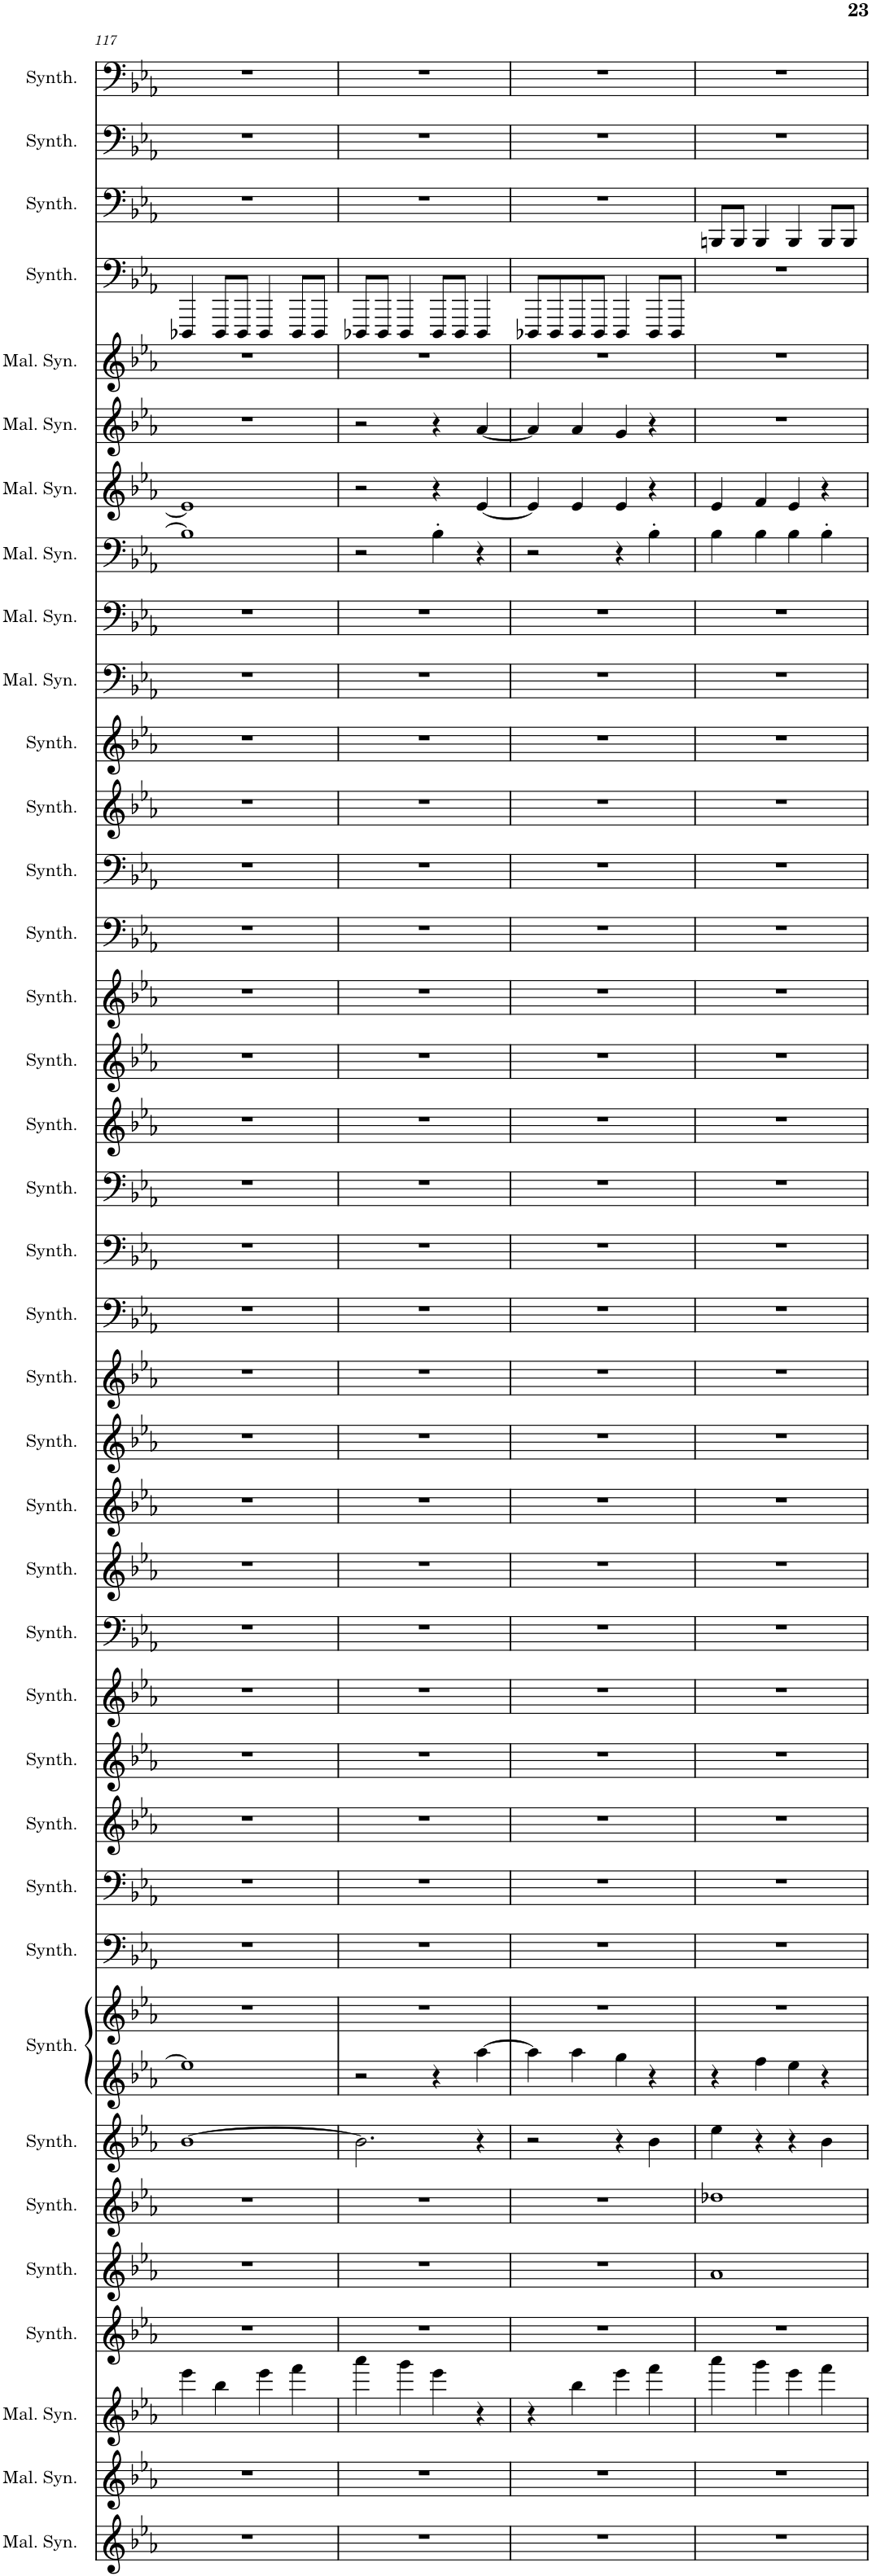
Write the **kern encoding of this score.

**kern	**kern	**kern	**kern	**kern	**kern	**kern	**kern	**kern	**kern	**kern	**kern	**kern	**kern	**kern	**kern	**kern	**kern	**kern	**kern	**kern	**kern	**kern	**kern	**kern	**kern	**kern	**kern	**kern	**kern	**kern	**kern	**kern	**kern	**kern	**kern	**kern	**kern	**kern
*part38	*part37	*part36	*part35	*part34	*part33	*part32	*part31	*part31	*part30	*part29	*part28	*part27	*part26	*part25	*part24	*part23	*part22	*part21	*part20	*part19	*part18	*part17	*part16	*part15	*part14	*part13	*part12	*part11	*part10	*part9	*part8	*part7	*part6	*part5	*part4	*part3	*part2	*part1
*staff39	*staff38	*staff37	*staff36	*staff35	*staff34	*staff33	*staff32	*staff31	*staff30	*staff29	*staff28	*staff27	*staff26	*staff25	*staff24	*staff23	*staff22	*staff21	*staff20	*staff19	*staff18	*staff17	*staff16	*staff15	*staff14	*staff13	*staff12	*staff11	*staff10	*staff9	*staff8	*staff7	*staff6	*staff5	*staff4	*staff3	*staff2	*staff1
*I"Mallet Synthesizer	*I"Mallet Synthesizer	*I"Mallet Synthesizer, Synth	*I"Saw Synthesizer	*I"Saw Synthesizer	*I"Saw Synthesizer	*I"Saw Synthesizer	*I"Saw Synthesizer, Piano	*	*I"Saw Synthesizer	*I"Saw Synthesizer	*I"Saw Synthesizer	*I"Saw Synthesizer	*I"Saw Synthesizer, Harmony 2	*I"Saw Synthesizer	*I"Saw Synthesizer	*I"Saw Synthesizer	*I"Saw Synthesizer	*I"Saw Synthesizer, Harmony 1	*I"String Synthesizer	*I"String Synthesizer	*I"String Synthesizer	*I"String Synthesizer	*I"String Synthesizer	*I"String Synthesizer, Clean GTR	*I"String Synthesizer	*I"String Synthesizer	*I"String Synthesizer	*I"String Synthesizer, Choir	*I"Mallet Synthesizer	*I"Mallet Synthesizer	*I"Mallet Synthesizer	*I"Mallet Synthesizer	*I"Mallet Synthesizer	*I"Mallet Synthesizer, Center Lead 1	*I"Bass Synthesizer	*I"Bass Synthesizer	*I"Bass Synthesizer	*I"Bass Synthesizer, Bass GTR
*I'Mal. Syn.	*I'Mal. Syn.	*I'Mal. Syn.	*I'Synth.	*I'Synth.	*I'Synth.	*I'Synth.	*I'Synth.	*	*I'Synth.	*I'Synth.	*I'Synth.	*I'Synth.	*I'Synth.	*I'Synth.	*I'Synth.	*I'Synth.	*I'Synth.	*I'Synth.	*I'Synth.	*I'Synth.	*I'Synth.	*I'Synth.	*I'Synth.	*I'Synth.	*I'Synth.	*I'Synth.	*I'Synth.	*I'Synth.	*I'Mal. Syn.	*I'Mal. Syn.	*I'Mal. Syn.	*I'Mal. Syn.	*I'Mal. Syn.	*I'Mal. Syn.	*I'Synth.	*I'Synth.	*I'Synth.	*I'Synth.
!!LO:PB:g=z
*clefG2	*clefG2	*clefG2	*clefG2	*clefG2	*clefG2	*clefG2	*clefG2	*clefG2	*clefF4	*clefF4	*clefG2	*clefG2	*clefG2	*clefF4	*clefG2	*clefG2	*clefG2	*clefG2	*clefF4	*clefF4	*clefF4	*clefG2	*clefG2	*clefG2	*clefF4	*clefF4	*clefG2	*clefG2	*clefF4	*clefF4	*clefF4	*clefG2	*clefG2	*clefG2	*clefF4	*clefF4	*clefF4	*clefF4
*k[b-e-a-]	*k[b-e-a-]	*k[b-e-a-]	*k[b-e-a-]	*k[b-e-a-]	*k[b-e-a-]	*k[b-e-a-]	*k[b-e-a-]	*k[b-e-a-]	*k[b-e-a-]	*k[b-e-a-]	*k[b-e-a-]	*k[b-e-a-]	*k[b-e-a-]	*k[b-e-a-]	*k[b-e-a-]	*k[b-e-a-]	*k[b-e-a-]	*k[b-e-a-]	*k[b-e-a-]	*k[b-e-a-]	*k[b-e-a-]	*k[b-e-a-]	*k[b-e-a-]	*k[b-e-a-]	*k[b-e-a-]	*k[b-e-a-]	*k[b-e-a-]	*k[b-e-a-]	*k[b-e-a-]	*k[b-e-a-]	*k[b-e-a-]	*k[b-e-a-]	*k[b-e-a-]	*k[b-e-a-]	*k[b-e-a-]	*k[b-e-a-]	*k[b-e-a-]	*k[b-e-a-]
*M4/4	*M4/4	*M4/4	*M4/4	*M4/4	*M4/4	*M4/4	*M4/4	*M4/4	*M4/4	*M4/4	*M4/4	*M4/4	*M4/4	*M4/4	*M4/4	*M4/4	*M4/4	*M4/4	*M4/4	*M4/4	*M4/4	*M4/4	*M4/4	*M4/4	*M4/4	*M4/4	*M4/4	*M4/4	*M4/4	*M4/4	*M4/4	*M4/4	*M4/4	*M4/4	*M4/4	*M4/4	*M4/4	*M4/4
=117	=117	=117	=117	=117	=117	=117	=117	=117	=117	=117	=117	=117	=117	=117	=117	=117	=117	=117	=117	=117	=117	=117	=117	=117	=117	=117	=117	=117	=117	=117	=117	=117	=117	=117	=117	=117	=117	=117
1r	1r	4eee-\	1r	1r	1r	[1b-	1ee-]	1r	1r	1r	1r	1r	1r	1r	1r	1r	1r	1r	1r	1r	1r	1r	1r	1r	1r	1r	1r	1r	1r	1r	1B-]	1e-]	1r	1r	4DDD-X/	1r	1r	1r
.	.	4bb-\	.	.	.	.	.	.	.	.	.	.	.	.	.	.	.	.	.	.	.	.	.	.	.	.	.	.	.	.	.	.	.	.	8DDD-/L	.	.	.
.	.	.	.	.	.	.	.	.	.	.	.	.	.	.	.	.	.	.	.	.	.	.	.	.	.	.	.	.	.	.	.	.	.	.	8DDD-/J	.	.	.
.	.	4eee-\	.	.	.	.	.	.	.	.	.	.	.	.	.	.	.	.	.	.	.	.	.	.	.	.	.	.	.	.	.	.	.	.	4DDD-/	.	.	.
.	.	4fff\	.	.	.	.	.	.	.	.	.	.	.	.	.	.	.	.	.	.	.	.	.	.	.	.	.	.	.	.	.	.	.	.	8DDD-/L	.	.	.
.	.	.	.	.	.	.	.	.	.	.	.	.	.	.	.	.	.	.	.	.	.	.	.	.	.	.	.	.	.	.	.	.	.	.	8DDD-/J	.	.	.
=118	=118	=118	=118	=118	=118	=118	=118	=118	=118	=118	=118	=118	=118	=118	=118	=118	=118	=118	=118	=118	=118	=118	=118	=118	=118	=118	=118	=118	=118	=118	=118	=118	=118	=118	=118	=118	=118	=118
1r	1r	4aaa-\	1r	1r	1r	2.b-\]	2r	1r	1r	1r	1r	1r	1r	1r	1r	1r	1r	1r	1r	1r	1r	1r	1r	1r	1r	1r	1r	1r	1r	1r	2r	2r	2r	1r	8DDD-X/L	1r	1r	1r
.	.	.	.	.	.	.	.	.	.	.	.	.	.	.	.	.	.	.	.	.	.	.	.	.	.	.	.	.	.	.	.	.	.	.	8DDD-/J	.	.	.
.	.	4ggg\	.	.	.	.	.	.	.	.	.	.	.	.	.	.	.	.	.	.	.	.	.	.	.	.	.	.	.	.	.	.	.	.	4DDD-/	.	.	.
.	.	4eee-\	.	.	.	.	4r	.	.	.	.	.	.	.	.	.	.	.	.	.	.	.	.	.	.	.	.	.	.	.	4B-'\	4r	4r	.	8DDD-/L	.	.	.
.	.	.	.	.	.	.	.	.	.	.	.	.	.	.	.	.	.	.	.	.	.	.	.	.	.	.	.	.	.	.	.	.	.	.	8DDD-/J	.	.	.
.	.	4r	.	.	.	4r	[4aa-\	.	.	.	.	.	.	.	.	.	.	.	.	.	.	.	.	.	.	.	.	.	.	.	4r	[4e-/	[4a-/	.	4DDD-/	.	.	.
=119	=119	=119	=119	=119	=119	=119	=119	=119	=119	=119	=119	=119	=119	=119	=119	=119	=119	=119	=119	=119	=119	=119	=119	=119	=119	=119	=119	=119	=119	=119	=119	=119	=119	=119	=119	=119	=119	=119
1r	1r	4r	1r	1r	1r	2r	4aa-\]	1r	1r	1r	1r	1r	1r	1r	1r	1r	1r	1r	1r	1r	1r	1r	1r	1r	1r	1r	1r	1r	1r	1r	2r	4e-/]	4a-/]	1r	8DDD-X/L	1r	1r	1r
.	.	.	.	.	.	.	.	.	.	.	.	.	.	.	.	.	.	.	.	.	.	.	.	.	.	.	.	.	.	.	.	.	.	.	8DDD-/	.	.	.
.	.	4bb-\	.	.	.	.	4aa-\	.	.	.	.	.	.	.	.	.	.	.	.	.	.	.	.	.	.	.	.	.	.	.	.	4e-/	4a-/	.	8DDD-/	.	.	.
.	.	.	.	.	.	.	.	.	.	.	.	.	.	.	.	.	.	.	.	.	.	.	.	.	.	.	.	.	.	.	.	.	.	.	8DDD-/J	.	.	.
.	.	4eee-\	.	.	.	4r	4gg\	.	.	.	.	.	.	.	.	.	.	.	.	.	.	.	.	.	.	.	.	.	.	.	4r	4e-/	4g/	.	4DDD-/	.	.	.
.	.	4fff\	.	.	.	4b-\	4r	.	.	.	.	.	.	.	.	.	.	.	.	.	.	.	.	.	.	.	.	.	.	.	4B-'\	4r	4r	.	8DDD-/L	.	.	.
.	.	.	.	.	.	.	.	.	.	.	.	.	.	.	.	.	.	.	.	.	.	.	.	.	.	.	.	.	.	.	.	.	.	.	8DDD-/J	.	.	.
=120	=120	=120	=120	=120	=120	=120	=120	=120	=120	=120	=120	=120	=120	=120	=120	=120	=120	=120	=120	=120	=120	=120	=120	=120	=120	=120	=120	=120	=120	=120	=120	=120	=120	=120	=120	=120	=120	=120
1r	1r	4aaa-\	1r	1a-	1dd-X	4ee-\	4r	1r	1r	1r	1r	1r	1r	1r	1r	1r	1r	1r	1r	1r	1r	1r	1r	1r	1r	1r	1r	1r	1r	1r	4B-\	4e-/	1r	1r	1r	8BBBn/L	1r	1r
.	.	.	.	.	.	.	.	.	.	.	.	.	.	.	.	.	.	.	.	.	.	.	.	.	.	.	.	.	.	.	.	.	.	.	.	8BBB/J	.	.
.	.	4ggg\	.	.	.	4r	4ff\	.	.	.	.	.	.	.	.	.	.	.	.	.	.	.	.	.	.	.	.	.	.	.	4B-\	4f/	.	.	.	4BBB/	.	.
.	.	4eee-\	.	.	.	4r	4ee-\	.	.	.	.	.	.	.	.	.	.	.	.	.	.	.	.	.	.	.	.	.	.	.	4B-\	4e-/	.	.	.	4BBB/	.	.
.	.	4fff\	.	.	.	4b-\	4r	.	.	.	.	.	.	.	.	.	.	.	.	.	.	.	.	.	.	.	.	.	.	.	4B-'\	4r	.	.	.	8BBB/L	.	.
.	.	.	.	.	.	.	.	.	.	.	.	.	.	.	.	.	.	.	.	.	.	.	.	.	.	.	.	.	.	.	.	.	.	.	.	8BBB/J	.	.
=	=	=	=	=	=	=	=	=	=	=	=	=	=	=	=	=	=	=	=	=	=	=	=	=	=	=	=	=	=	=	=	=	=	=	=	=	=	=
*-	*-	*-	*-	*-	*-	*-	*-	*-	*-	*-	*-	*-	*-	*-	*-	*-	*-	*-	*-	*-	*-	*-	*-	*-	*-	*-	*-	*-	*-	*-	*-	*-	*-	*-	*-	*-	*-	*-
